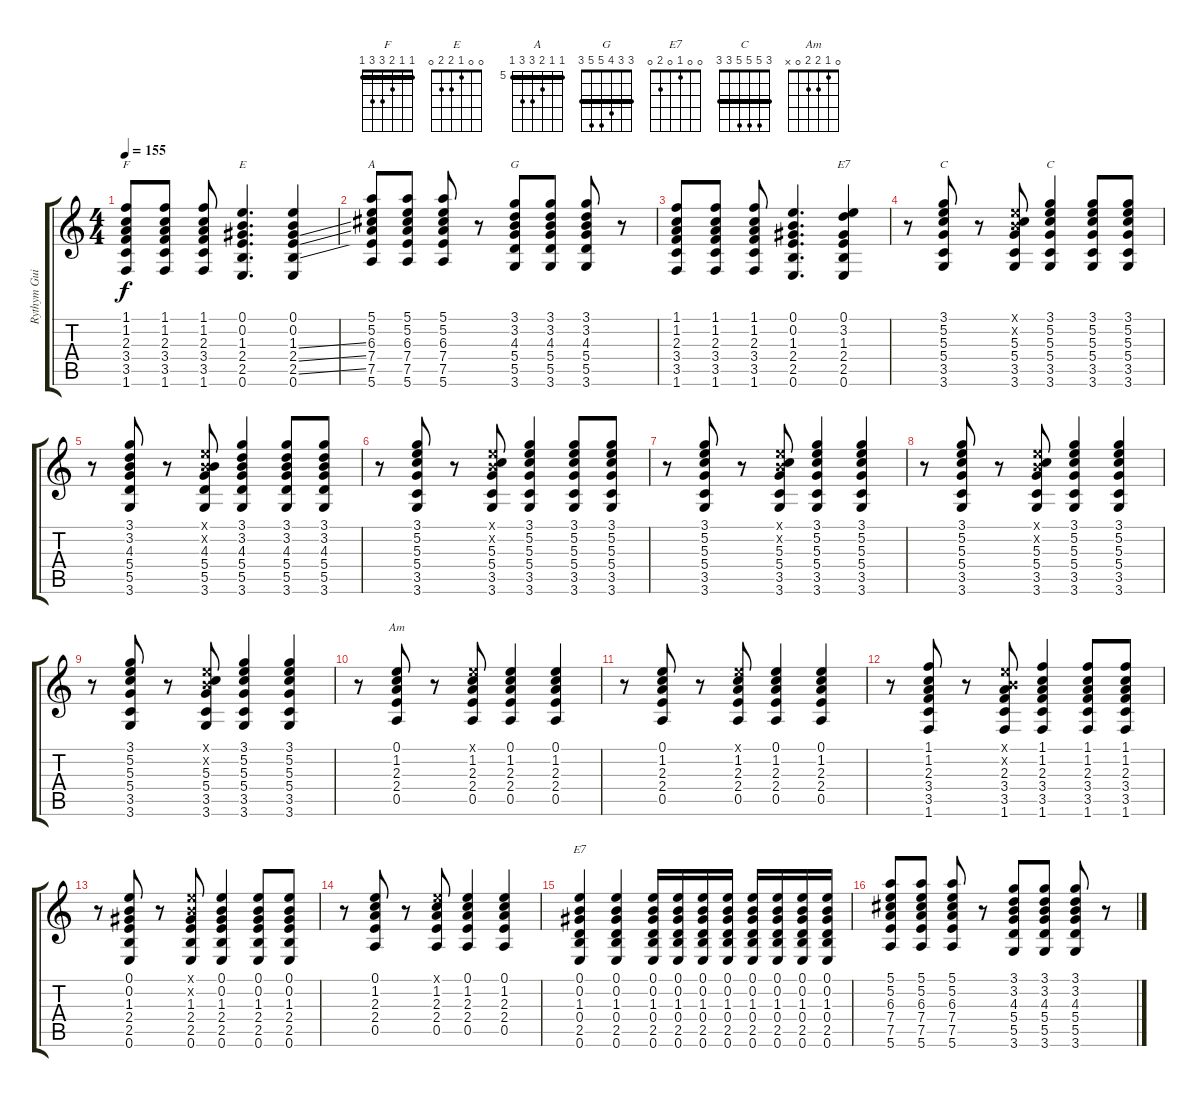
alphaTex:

\track ("Rythym Guitar" "Rythym Gui") {instrument electricguitarclean}
\staff {score tabs}
\tuning (E4 B3 G3 D3 A2 E2) {hide}
\chord ("F" 1 1 2 3 3 1) {barre 1}
\chord ("E" 0 0 1 2 2 0)
\chord ("A" 5 5 6 7 7 5) {firstfret 5 barre 5}
\chord ("G" 3 3 4 5 5 3) {barre 3}
\chord ("E7" 0 3 1 2 2 0)
\chord ("C" 3 5 5 5 3 x) {barre 3}
\chord ("C" 3 5 5 5 3 3) {barre 3}
\chord ("Am" 0 1 2 2 0 x)
\chord ("E7" 0 0 1 0 2 0)
\ts (4 4)
\tempo 155
\clef g2
\ks c
(1.1 1.2 2.3 3.4 3.5 1.6).8{ch "F" dy f} (1.1 1.2 2.3 3.4 3.5 1.6).8 (1.1 1.2 2.3 3.4 3.5 1.6).8 (0.1 0.2 1.3 2.4 2.5 0.6).4{d ch "E"} (0.1 0.2 1.3{ss} 2.4{ss} 2.5{ss} 0.6).4 |
(5.1 5.2 6.3 7.4 7.5 5.6).8{ch "A"} (5.1 5.2 6.3 7.4 7.5 5.6).8 (5.1 5.2 6.3 7.4 7.5 5.6).8 r.8 (3.1 3.2 4.3 5.4 5.5 3.6).8{ch "G"} (3.1 3.2 4.3 5.4 5.5 3.6).8 (3.1 3.2 4.3 5.4 5.5 3.6).8 r.8 |
(1.1 1.2 2.3 3.4 3.5 1.6).8 (1.1 1.2 2.3 3.4 3.5 1.6).8 (1.1 1.2 2.3 3.4 3.5 1.6).8 (0.1 0.2 1.3 2.4 2.5 0.6).4{d} (0.1 3.2 1.3 2.4 2.5 0.6).4{ch "E7"} |
r.8 (3.1 5.2 5.3 5.4 3.5 3.6).8{ch "C"} r.8 (0.1{x} 0.2{x} 5.3 5.4 3.5 3.6).8 (3.1 5.2 5.3 5.4 3.5 3.6).4{ch "C"} (3.1 5.2 5.3 5.4 3.5 3.6).8 (3.1 5.2 5.3 5.4 3.5 3.6).8 |
r.8 (3.1 3.2 4.3 5.4 5.5 3.6).8 r.8 (0.1{x} 0.2{x} 4.3 5.4 5.5 3.6).8 (3.1 3.2 4.3 5.4 5.5 3.6).4 (3.1 3.2 4.3 5.4 5.5 3.6).8 (3.1 3.2 4.3 5.4 5.5 3.6).8 |
r.8 (3.1 5.2 5.3 5.4 3.5 3.6).8 r.8 (0.1{x} 0.2{x} 5.3 5.4 3.5 3.6).8 (3.1 5.2 5.3 5.4 3.5 3.6).4 (3.1 5.2 5.3 5.4 3.5 3.6).8 (3.1 5.2 5.3 5.4 3.5 3.6).8 |
r.8 (3.1 5.2 5.3 5.4 3.5 3.6).8 r.8 (0.1{x} 0.2{x} 5.3 5.4 3.5 3.6).8 (3.1 5.2 5.3 5.4 3.5 3.6).4 (3.1 5.2 5.3 5.4 3.5 3.6).4 |
r.8 (3.1 5.2 5.3 5.4 3.5 3.6).8 r.8 (0.1{x} 0.2{x} 5.3 5.4 3.5 3.6).8 (3.1 5.2 5.3 5.4 3.5 3.6).4 (3.1 5.2 5.3 5.4 3.5 3.6).4 |
r.8 (3.1 5.2 5.3 5.4 3.5 3.6).8 r.8 (0.1{x} 0.2{x} 5.3 5.4 3.5 3.6).8 (3.1 5.2 5.3 5.4 3.5 3.6).4 (3.1 5.2 5.3 5.4 3.5 3.6).4 |
r.8 (0.1 1.2 2.3 2.4 0.5).8{ch "Am"} r.8 (0.1{x} 1.2 2.3 2.4 0.5).8 (0.1 1.2 2.3 2.4 0.5).4 (0.1 1.2 2.3 2.4 0.5).4 |
r.8 (0.1 1.2 2.3 2.4 0.5).8 r.8 (0.1{x} 1.2 2.3 2.4 0.5).8 (0.1 1.2 2.3 2.4 0.5).4 (0.1 1.2 2.3 2.4 0.5).4 |
r.8 (1.1 1.2 2.3 3.4 3.5 1.6).8 r.8 (0.1{x} 0.2{x} 2.3 3.4 3.5 1.6).8 (1.1 1.2 2.3 3.4 3.5 1.6).4 (1.1 1.2 2.3 3.4 3.5 1.6).8 (1.1 1.2 2.3 3.4 3.5 1.6).8 |
r.8 (0.1 0.2 1.3 2.4 2.5 0.6).8 r.8 (0.1{x} 0.2{x} 1.3 2.4 2.5 0.6).8 (0.1 0.2 1.3 2.4 2.5 0.6).4 (0.1 0.2 1.3 2.4 2.5 0.6).8 (0.1 0.2 1.3 2.4 2.5 0.6).8 |
r.8 (0.1 1.2 2.3 2.4 0.5).8 r.8 (0.1{x} 1.2 2.3 2.4 0.5).8 (0.1 1.2 2.3 2.4 0.5).4 (0.1 1.2 2.3 2.4 0.5).4 |
(0.1 0.2 1.3 0.4 2.5 0.6).4{ch "E7"} (0.1 0.2 1.3 0.4 2.5 0.6).4 (0.1 0.2 1.3 0.4 2.5 0.6).16 (0.1 0.2 1.3 0.4 2.5 0.6).16 (0.1 0.2 1.3 0.4 2.5 0.6).16 (0.1 0.2 1.3 0.4 2.5 0.6).16 (0.1 0.2 1.3 0.4 2.5 0.6).16 (0.1 0.2 1.3 0.4 2.5 0.6).16 (0.1 0.2 1.3 0.4 2.5 0.6).16 (0.1 0.2 1.3 0.4 2.5 0.6).16 |
(5.1 5.2 6.3 7.4 7.5 5.6).8 (5.1 5.2 6.3 7.4 7.5 5.6).8 (5.1 5.2 6.3 7.4 7.5 5.6).8 r.8 (3.1 3.2 4.3 5.4 5.5 3.6).8 (3.1 3.2 4.3 5.4 5.5 3.6).8 (3.1 3.2 4.3 5.4 5.5 3.6).8 r.8
